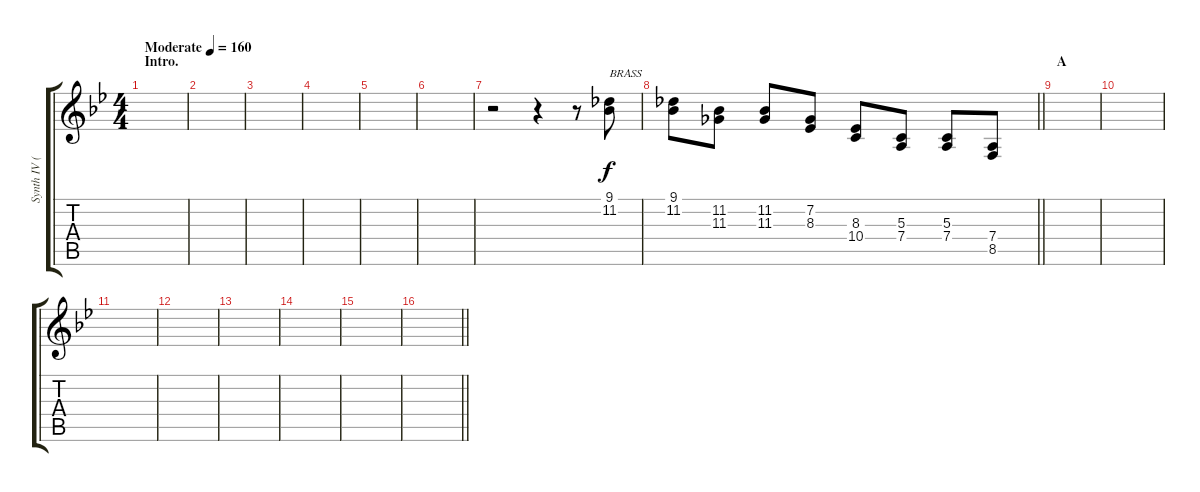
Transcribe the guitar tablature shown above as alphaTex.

\track ("Synth IV (Kotobuki Tsumugi)" "Synth IV (") {instrument synthbrass1}
\staff {score tabs}
\tuning (E4 B3 G3 D3 A2 E2) {hide}
\ts (4 4)
\section ("" "Intro.")
\tempo (160 "Moderate")
\clef g2
\ks bb
|
|
|
|
|
|
r.2 r.4 r.8 (9.1 11.2).8{txt "BRASS"} |
\barLineRight lightlight
(9.1 11.2).8 (11.2 11.3).8 (11.2 11.3).8 (7.2 8.3).8 (8.3 10.4).8 (5.3 7.4).8 (5.3 7.4).8 (7.4 8.5).8 |
\section ("" "A")
|
|
|
|
|
|
|
\barLineRight lightlight
